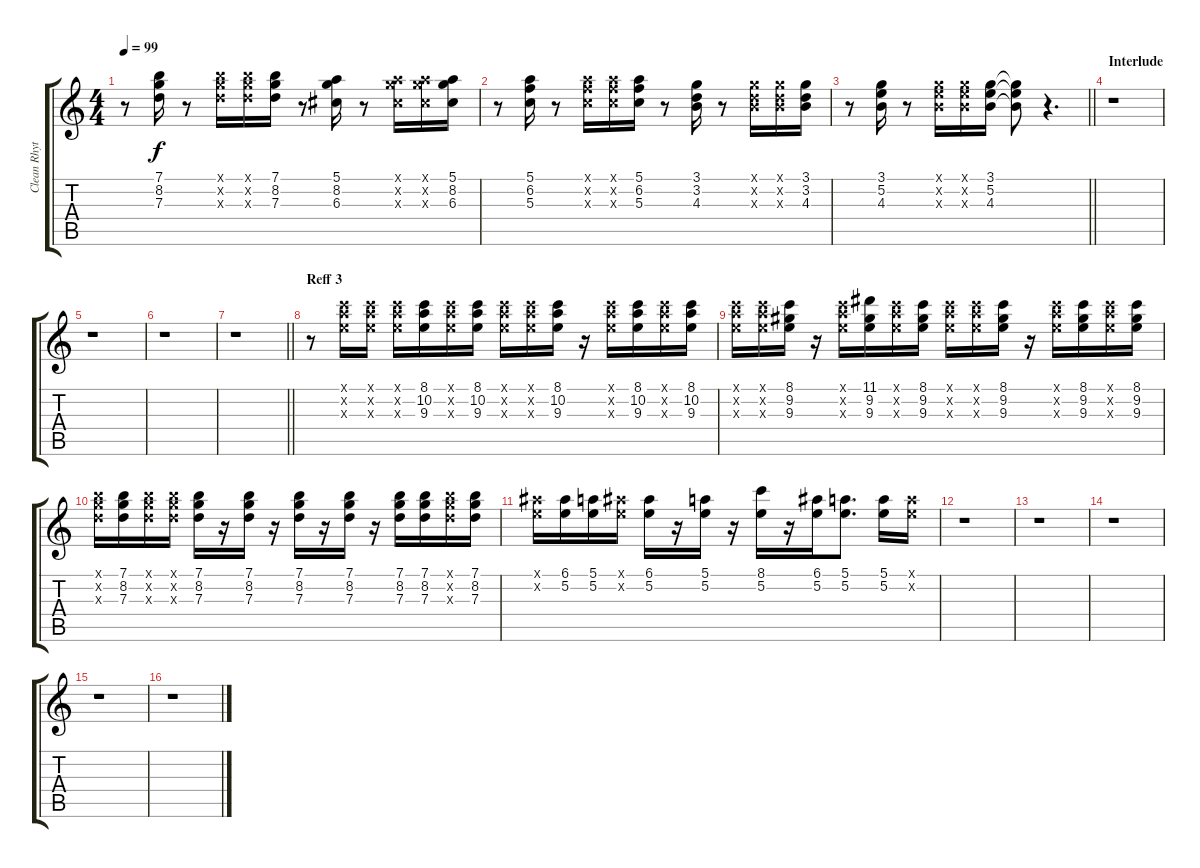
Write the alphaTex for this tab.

\track ("Clean Rhythm" "Clean Rhyt") {instrument electricguitarclean}
\staff {score tabs}
\tuning (E4 B3 G3 D3 A2 E2) {hide}
\ts (4 4)
\tempo 99
\clef g2
\ks c
r.8{dy f} (7.1 8.2 7.3).16 r.8 (7.1{x} 8.2{x} 7.3{x}).16 (7.1{x} 8.2{x} 7.3{x}).16 (7.1 8.2 7.3).16 r.8 (5.1 8.2 6.3).16 r.8 (5.1{x} 8.2{x} 6.3{x}).16 (5.1{x} 8.2{x} 6.3{x}).16 (5.1 8.2 6.3).16 |
r.8 (5.1 6.2 5.3).16 r.8 (5.1{x} 6.2{x} 5.3{x}).16 (5.1{x} 6.2{x} 5.3{x}).16 (5.1 6.2 5.3).16 r.8 (3.1 3.2 4.3).16 r.8 (3.1{x} 3.2{x} 4.3{x}).16 (3.1{x} 3.2{x} 4.3{x}).16 (3.1 3.2 4.3).16 |
\barLineRight lightlight
r.8 (3.1 5.2 4.3).16 r.8 (3.1{x} 5.2{x} 4.3{x}).16 (3.1{x} 5.2{x} 4.3{x}).16 (3.1 5.2 4.3).16 (3.1{t} 5.2{t} 4.3{t}).8 r.4{d} |
\section ("" "Interlude")
r.1 |
r.1 |
r.1 |
\barLineRight lightlight
r.1 |
\section ("" "Reff 3")
r.8{balance 3} (8.1{x} 10.2{x} 9.3{x}).16 (8.1{x} 10.2{x} 9.3{x}).16 (8.1{x} 10.2{x} 9.3{x}).16 (8.1 10.2 9.3).16 (8.1{x} 10.2{x} 9.3{x}).16 (8.1 10.2 9.3).16 (8.1{x} 10.2{x} 9.3{x}).16 (8.1{x} 10.2{x} 9.3{x}).16 (8.1 10.2 9.3).16 r.16 (8.1{x} 10.2{x} 9.3{x}).16 (8.1 10.2 9.3).16 (8.1{x} 10.2{x} 9.3{x}).16 (8.1 10.2 9.3).16 |
(8.1{x} 10.2{x} 9.3{x}).16 (8.1{x} 10.2{x} 9.3{x}).16 (8.1 9.2 9.3).16 r.16 (8.1{x} 10.2{x} 9.3{x}).16 (11.1 9.2 9.3).16 (8.1{x} 10.2{x} 9.3{x}).16 (8.1 9.2 9.3).16 (8.1{x} 10.2{x} 9.3{x}).16 (8.1{x} 10.2{x} 9.3{x}).16 (8.1 9.2 9.3).16 r.16 (8.1{x} 10.2{x} 9.3{x}).16 (8.1 9.2 9.3).16 (8.1{x} 10.2{x} 9.3{x}).16 (8.1 9.2 9.3).16 |
(7.1{x} 8.2{x} 7.3{x}).16 (7.1 8.2 7.3).16 (7.1{x} 8.2{x} 7.3{x}).16 (7.1{x} 8.2{x} 7.3{x}).16 (7.1 8.2 7.3).16 r.16 (7.1 8.2 7.3).16 r.16 (7.1 8.2 7.3).16 r.16 (7.1 8.2 7.3).16 r.16 (7.1 8.2 7.3).16 (7.1 8.2 7.3).16 (7.1{x} 8.2{x} 7.3{x}).16 (7.1 8.2 7.3).16 |
(6.1{x} 5.2{x}).16 (6.1 5.2).16 (5.1 5.2).16 (6.1{x} 5.2{x}).16 (6.1 5.2).16 r.16 (5.1 5.2).16 r.16 (8.1 5.2).16 r.16 (6.1 5.2).16 (5.1 5.2).8{d} (5.1 5.2).16 (5.1{x} 5.2{x}).16 |
r.1 |
r.1 |
r.1 |
r.1 |
r.1
